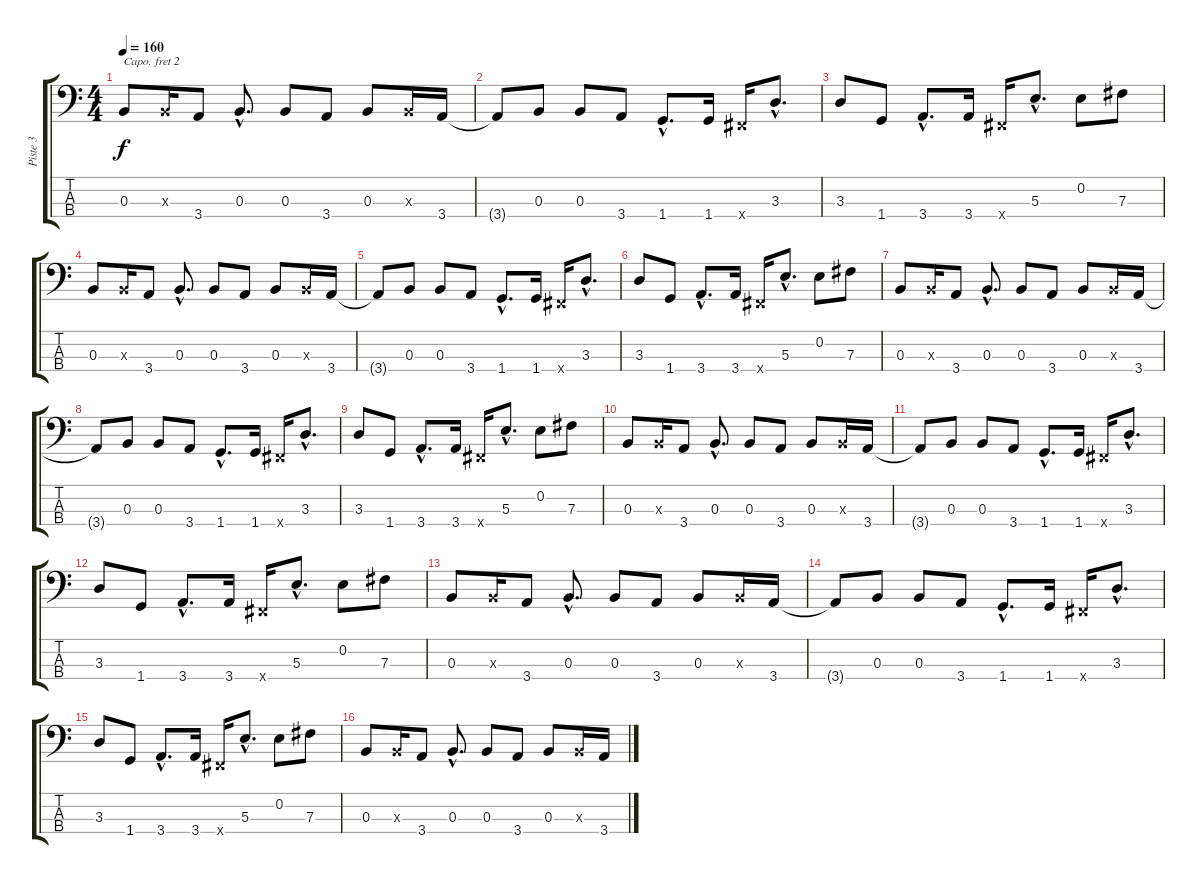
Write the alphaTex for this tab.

\track ("Piste 3" "Piste 3") {instrument electricbasspick}
\staff {score tabs}
\capo 2
\tuning (G2 D2 A1 E1) {hide}
\ts (4 4)
\tempo 160
\clef f4
\ks c
0.3.8{dy f instrument electricbasspick} 0.3{x}.16 3.4.8 0.3{hac}.8{d} 0.3.8 3.4.8 0.3.8 0.3{x}.16 3.4.16 |
3.4{t}.8 0.3.8 0.3.8 3.4.8 1.4{hac}.8{d} 1.4.16 0.4{x}.16 3.3{hac}.8{d} |
3.3.8 1.4.8 3.4{hac}.8{d} 3.4.16 0.4{x}.16 5.3{hac}.8{d} 0.2.8 7.3.8 |
0.3.8 0.3{x}.16 3.4.8 0.3{hac}.8{d} 0.3.8 3.4.8 0.3.8 0.3{x}.16 3.4.16 |
3.4{t}.8 0.3.8 0.3.8 3.4.8 1.4{hac}.8{d} 1.4.16 0.4{x}.16 3.3{hac}.8{d} |
3.3.8 1.4.8 3.4{hac}.8{d} 3.4.16 0.4{x}.16 5.3{hac}.8{d} 0.2.8 7.3.8 |
0.3.8 0.3{x}.16 3.4.8 0.3{hac}.8{d} 0.3.8 3.4.8 0.3.8 0.3{x}.16 3.4.16 |
3.4{t}.8 0.3.8 0.3.8 3.4.8 1.4{hac}.8{d} 1.4.16 0.4{x}.16 3.3{hac}.8{d} |
3.3.8 1.4.8 3.4{hac}.8{d} 3.4.16 0.4{x}.16 5.3{hac}.8{d} 0.2.8 7.3.8 |
0.3.8 0.3{x}.16 3.4.8 0.3{hac}.8{d} 0.3.8 3.4.8 0.3.8 0.3{x}.16 3.4.16 |
3.4{t}.8 0.3.8 0.3.8 3.4.8 1.4{hac}.8{d} 1.4.16 0.4{x}.16 3.3{hac}.8{d} |
3.3.8 1.4.8 3.4{hac}.8{d} 3.4.16 0.4{x}.16 5.3{hac}.8{d} 0.2.8 7.3.8 |
0.3.8 0.3{x}.16 3.4.8 0.3{hac}.8{d} 0.3.8 3.4.8 0.3.8 0.3{x}.16 3.4.16 |
3.4{t}.8 0.3.8 0.3.8 3.4.8 1.4{hac}.8{d} 1.4.16 0.4{x}.16 3.3{hac}.8{d} |
3.3.8 1.4.8 3.4{hac}.8{d} 3.4.16 0.4{x}.16 5.3{hac}.8{d} 0.2.8 7.3.8 |
0.3.8 0.3{x}.16 3.4.8 0.3{hac}.8{d} 0.3.8 3.4.8 0.3.8 0.3{x}.16 3.4.16
